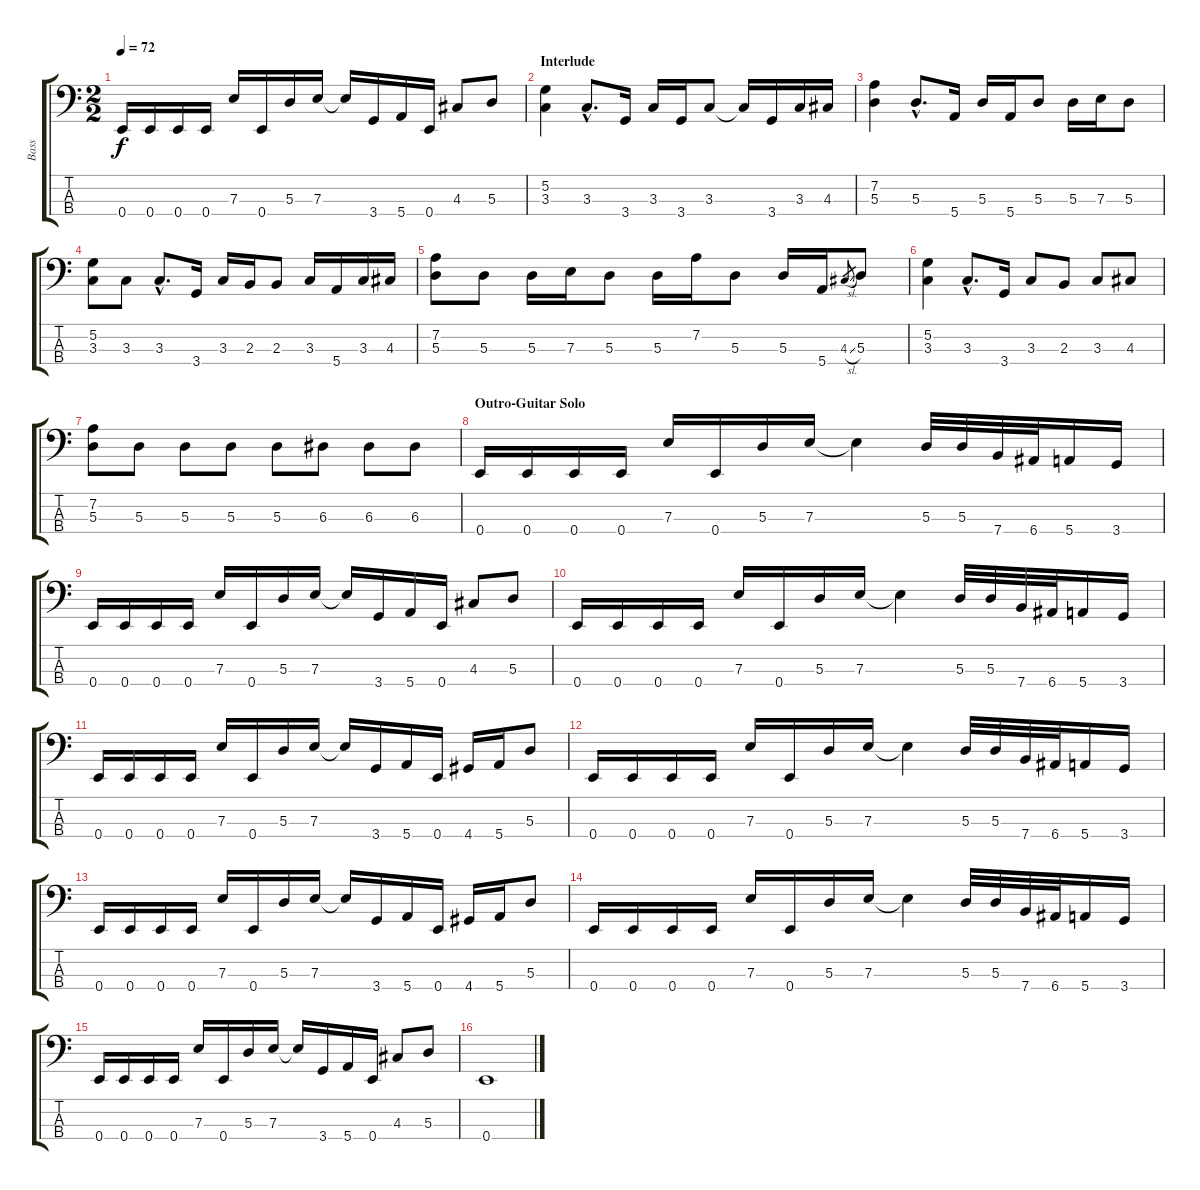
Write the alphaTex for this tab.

\track ("Bass" "Bass") {instrument electricbassfinger}
\staff {score tabs}
\tuning (G2 D2 A1 E1) {hide}
\ts (2 2)
\tempo 72
\clef f4
\ks c
0.4.16{dy f} 0.4.16 0.4.16 0.4.16 7.3.16 0.4.16 5.3.16 7.3.16 7.3{t}.16 3.4.16 5.4.16 0.4.16 4.3.8 5.3.8 |
\section ("" "Interlude")
(5.2 3.3).4 3.3{hac}.8{d} 3.4.16 3.3.16 3.4.16 3.3.8 3.3{t}.16 3.4.16 3.3.16 4.3.16 |
(7.2 5.3).4 5.3{hac}.8{d} 5.4.16 5.3.16 5.4.16 5.3.8 5.3.16 7.3.16 5.3.8 |
(5.2 3.3).8 3.3.8 3.3{hac}.8{d} 3.4.16 3.3.16 2.3.16 2.3.8 3.3.16 5.4.16 3.3.16 4.3.16 |
(7.2 5.3).8 5.3.8 5.3.16 7.3.16 5.3.8 5.3.16 7.2.16 5.3.8 5.3.16 5.4.16 4.3{sl}.8{gr} 5.3.8 |
(5.2 3.3).4 3.3{hac}.8{d} 3.4.16 3.3.8 2.3.8 3.3.8 4.3.8 |
(7.2 5.3).8 5.3.8 5.3.8 5.3.8 5.3.8 6.3.8 6.3.8 6.3.8 |
\section ("" "Outro-Guitar Solo")
0.4.16 0.4.16 0.4.16 0.4.16 7.3.16 0.4.16 5.3.16 7.3.16 7.3{t}.4 5.3.32 5.3.32 7.4.32 6.4.32 5.4.16 3.4.16 |
0.4.16 0.4.16 0.4.16 0.4.16 7.3.16 0.4.16 5.3.16 7.3.16 7.3{t}.16 3.4.16 5.4.16 0.4.16 4.3.8 5.3.8 |
0.4.16 0.4.16 0.4.16 0.4.16 7.3.16 0.4.16 5.3.16 7.3.16 7.3{t}.4 5.3.32 5.3.32 7.4.32 6.4.32 5.4.16 3.4.16 |
0.4.16 0.4.16 0.4.16 0.4.16 7.3.16 0.4.16 5.3.16 7.3.16 7.3{t}.16 3.4.16 5.4.16 0.4.16 4.4.16 5.4.16 5.3.8 |
0.4.16 0.4.16 0.4.16 0.4.16 7.3.16 0.4.16 5.3.16 7.3.16 7.3{t}.4 5.3.32 5.3.32 7.4.32 6.4.32 5.4.16 3.4.16 |
0.4.16 0.4.16 0.4.16 0.4.16 7.3.16 0.4.16 5.3.16 7.3.16 7.3{t}.16 3.4.16 5.4.16 0.4.16 4.4.16 5.4.16 5.3.8 |
0.4.16 0.4.16 0.4.16 0.4.16 7.3.16 0.4.16 5.3.16 7.3.16 7.3{t}.4 5.3.32 5.3.32 7.4.32 6.4.32 5.4.16 3.4.16 |
0.4.16 0.4.16 0.4.16 0.4.16 7.3.16 0.4.16 5.3.16 7.3.16 7.3{t}.16 3.4.16 5.4.16 0.4.16 4.3.8 5.3.8 |
0.4.1
